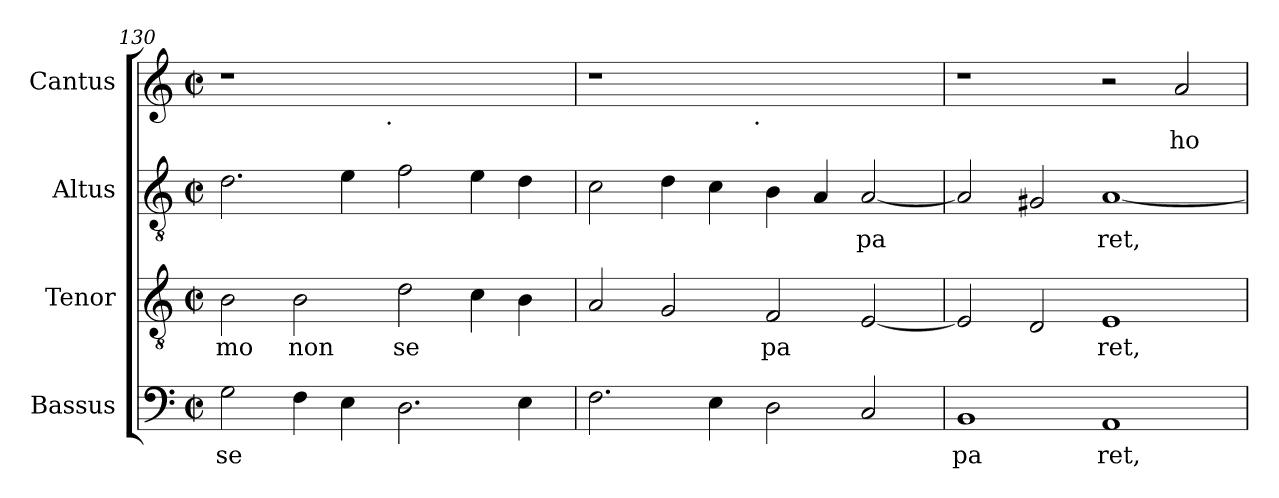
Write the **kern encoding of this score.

**kern	**text	**kern	**text	**kern	**text	**kern	**text
*part4	*part4	*part3	*part3	*part2	*part2	*part1	*part1
*staff4	*staff4	*staff3	*staff3	*staff2	*staff2	*staff1	*staff1
*I"Bassus	*	*I"Tenor	*	*I"Altus	*	*I"Cantus	*
!!LO:PB:g=z
*clefF4	*	*clefGv2	*	*clefGv2	*	*clefG2	*
*k[]	*	*k[]	*	*k[]	*	*k[]	*
*C:	*	*C:	*	*C:	*	*C:	*
*M2/2	*	*M2/2	*	*M2/2	*	*M2/2	*
*met(c|)	*	*met(c|)	*	*met(c|)	*	*met(c|)	*
=130	=130	=130	=130	=130	=130	=130	=130
!	!LO:LY:b:cj	!	!LO:LY:b:cj	!	!LO:LY:b:cj	!	!
*	*	*	*	*	*	*^	*
2G\	se	2B\	mo	2.d\	.	1r	2ryy	.
!	!LO:LY:b:cj	!	!LO:LY:b:cj	!	!	!	!	!
4F\	.	2B\	non	.	.	.	4...ryy	.
!	!LO:LY:b:cj	!	!	!	!LO:LY:b:cj	!	!	!
4E\	.	.	.	4e\	.	.	.	.
!	!	!	!	!	!	!	!LO:TX:b:t=.	!
.	.	.	.	.	.	.	1ryy	.
!	!LO:LY:b:cj	!	!LO:LY:b:cj	!	!LO:LY:b:cj	!	!	!
2.D\	.	2d\	se-	2f\	.	1ryy	.	.
!	!	!	!LO:LY:b:cj	!	!LO:LY:b:cj	!	!	!
.	.	4c\	--	4e\	.	.	.	.
!	!LO:LY:b:cj	!	!LO:LY:b:cj	!	!LO:LY:b:cj	!	!	!
4E\	.	4B\	--	4d\	.	.	.	.
.	.	.	.	.	.	.	32ryy	.
=131	=131	=131	=131	=131	=131	=131	=131	=131
!	!LO:LY:b:cj	!	!LO:LY:b:cj	!	!LO:LY:b:cj	!	!	!
2.F\	.	2A/	--	2c\	.	1r	2ryy	.
!	!	!	!LO:LY:b:cj	!	!LO:LY:b:cj	!	!	!
.	.	2G/	--	4d\	.	.	4...ryy	.
!	!LO:LY:b:cj	!	!	!	!LO:LY:b:cj	!	!	!
4E\	.	.	.	4c\	.	.	.	.
!	!	!	!	!	!	!	!LO:TX:b:t=.	!
.	.	.	.	.	.	.	1ryy	.
!	!LO:LY:b:cj	!	!LO:LY:b:cj	!	!LO:LY:b:cj	!	!	!
2D\	.	2F/	-pa-	4B\	.	1ryy	.	.
!	!	!	!	!	!LO:LY:b:cj	!	!	!
.	.	.	.	4A/	.	.	.	.
!	!LO:LY:b:cj	!	!LO:LY:b:cj	!	!LO:LY:b:cj	!	!	!
2C/	.	[<2E/	--	[<2A/	pa-	.	.	.
.	.	.	.	.	.	.	32ryy	.
=132	=132	=132	=132	=132	=132	=132	=132	=132
!	!LO:LY:b:cj	!	!LO:LY:b:cj	!	!LO:LY:b:cj	!	!	!
*	*	*	*	*	*	*v	*v	*
1BB	pa	2E/]	--	2A/]	--	1r	.
!	!	!	!LO:LY:b:cj	!	!LO:LY:b:cj	!	!
.	.	2D/	--	2G#/	--	.	.
!	!LO:LY:b:cj	!	!LO:LY:b:cj	!	!LO:LY:b:cj	!	!
1AA	ret,	1E	-ret,	[<1A	-ret,	2r	.
!	!	!	!	!	!	!	!LO:LY:b:cj
.	.	.	.	.	.	2a/	ho
=	=	=	=	=	=	=	=
*-	*-	*-	*-	*-	*-	*-	*-
